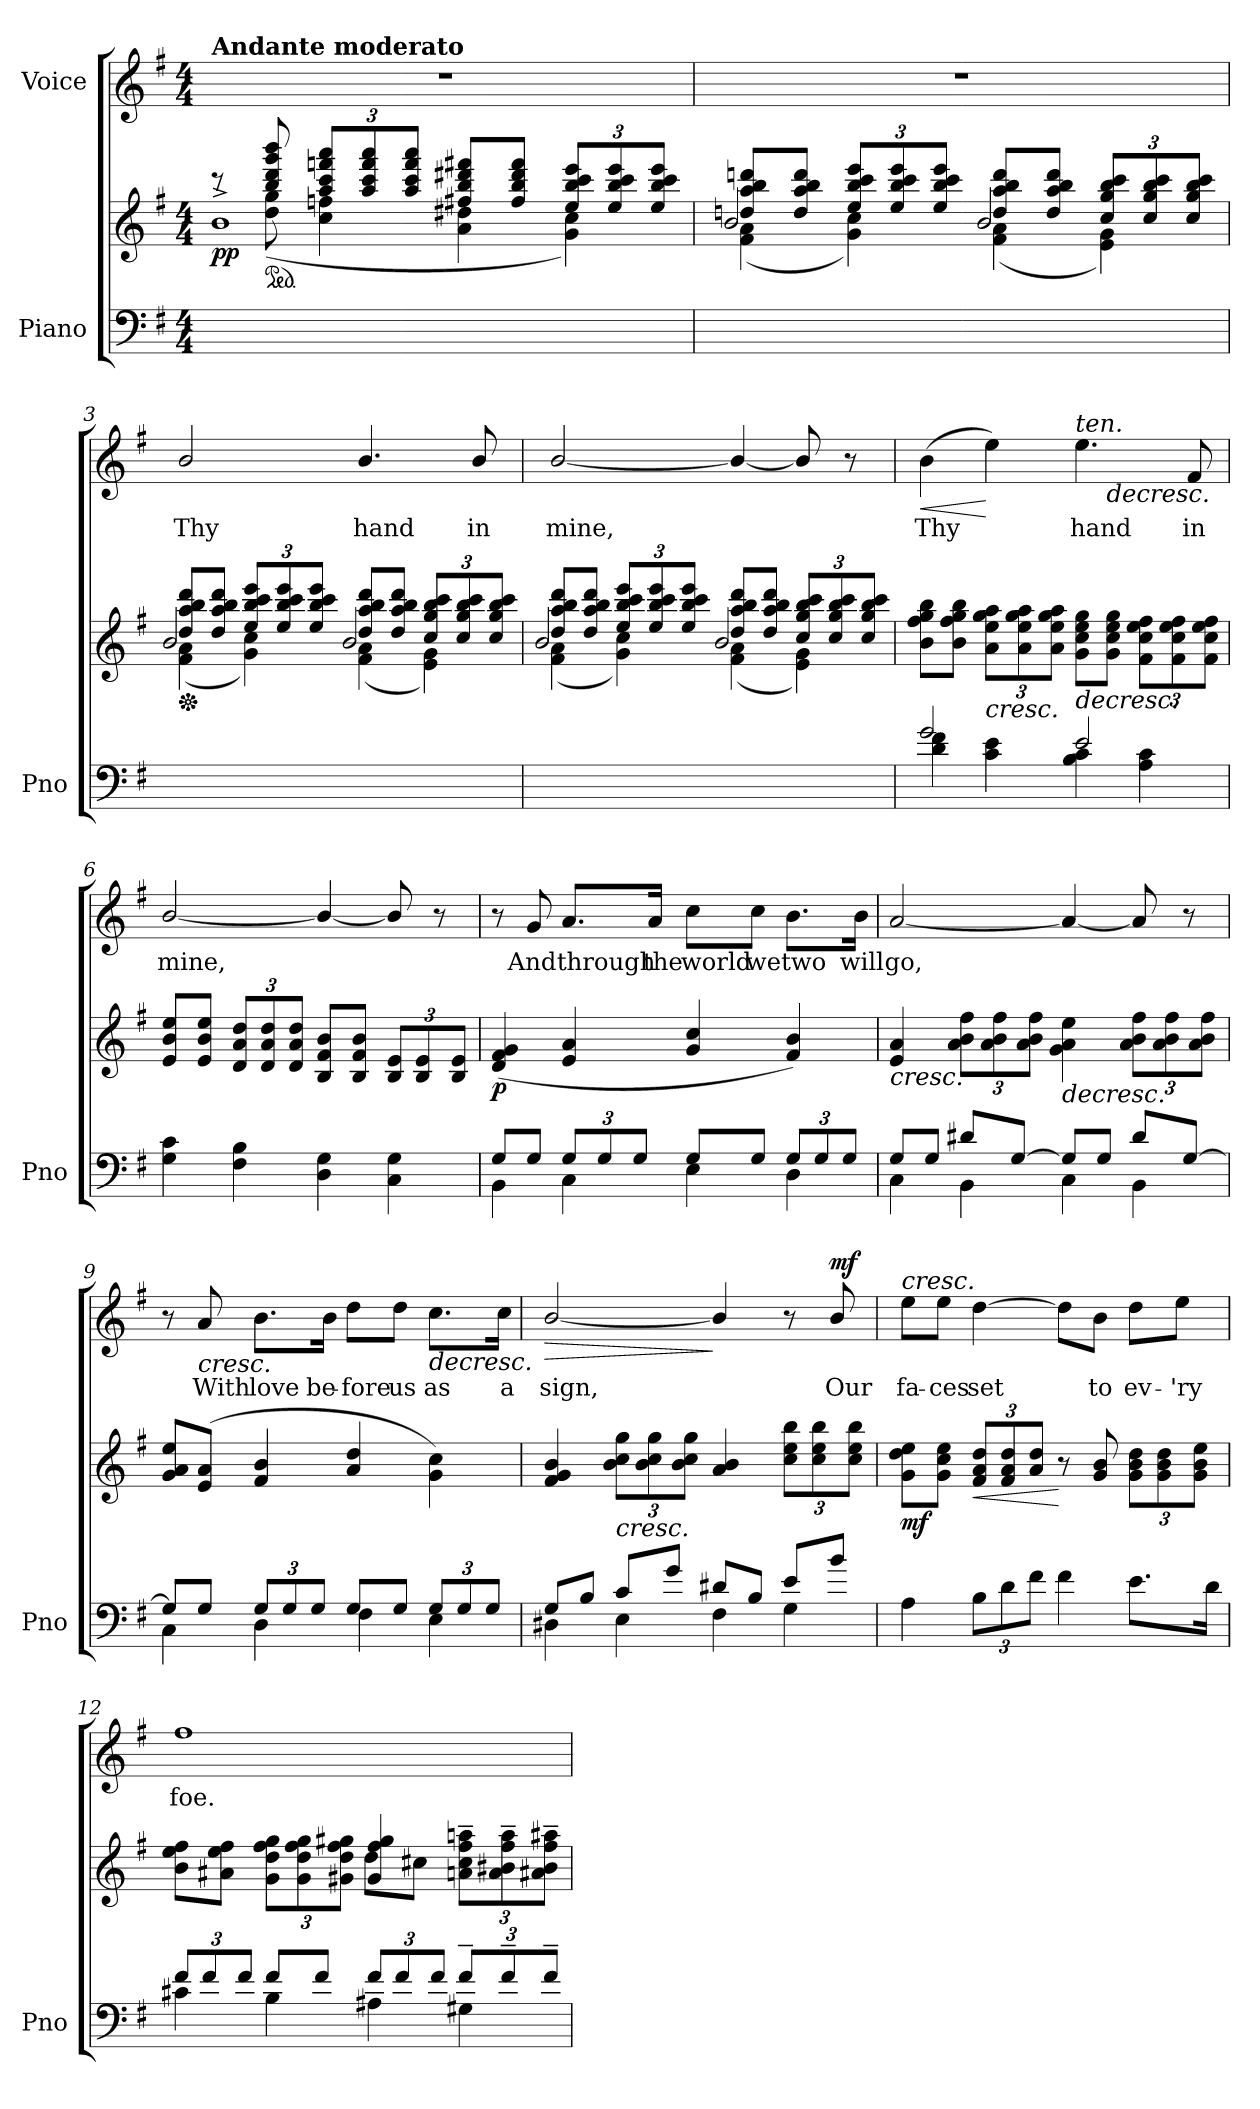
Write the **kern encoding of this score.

**kern	**kern	**dynam	**kern	**text	**dynam
*part2	*part2	*part2	*part1	*part1	*part1
*staff3	*staff2	*staff2/3	*staff1	*staff1	*staff1
*I"Piano	*	*	*I"Voice	*	*
*I'Pno	*	*	*	*	*
*clefF4	*clefG2	*	*clefG2	*	*
*k[f#]	*k[f#]	*	*k[f#]	*	*
*M4/4	*M4/4	*	*M4/4	*	*
=1	=1	=1	=1	=1	=1
*	*^	*	*	*	*
*	*	*^	*	*	*	*
!	!	!	!	!	!LO:TX:a:B:t=Andante moderato	!	!
!	!	!	!	!LO:DY:b	!	!	!
1ryy	8r	8ryy	1b^<	pp	1r	.	.
*	*ped	*	*	*	*	*	*
.	8bb/ 8ddd/ 8ggg/ 8bbb/	(8dd\ 8gg\	.	.	.	.	.
*	*Xbrackettup	*	*	*	*	*	*
.	12aa/ 12ccc/ 12fffn/ 12aaa/L	4cc\ 4ffn\	.	.	.	.	.
.	12aa/ 12ccc/ 12fff/ 12aaa/	.	.	.	.	.	.
.	12aa/ 12ccc/ 12fff/ 12aaa/J	.	.	.	.	.	.
.	8ff#X/ 8bb/ 8ddd#X/ 8fff#X/L	4a\ 4dd#X\	.	.	.	.	.
.	8ff#/ 8bb/ 8ddd#/ 8fff#/J	.	.	.	.	.	.
.	12ee/ 12bb/ 12ccc/ 12eee/L	4g\ 4cc\)	.	.	.	.	.
.	12ee/ 12bb/ 12ccc/ 12eee/	.	.	.	.	.	.
.	12ee/ 12bb/ 12ccc/ 12eee/J	.	.	.	.	.	.
=2	=2	=2	=2	=2	=2	=2	=2
1ryy	8ddn/ 8aa/ 8bb/ 8dddn/L	(4f#\ 4a\	2b/	.	1r	.	.
.	8dd/ 8aa/ 8bb/ 8ddd/J	.	.	.	.	.	.
.	12ee/ 12bb/ 12ccc/ 12eee/L	4g\ 4cc\)	.	.	.	.	.
.	12ee/ 12bb/ 12ccc/ 12eee/	.	.	.	.	.	.
.	12ee/ 12bb/ 12ccc/ 12eee/J	.	.	.	.	.	.
.	8dd/ 8aa/ 8bb/ 8ddd/L	(4f#\ 4a\	2b/	.	.	.	.
.	8dd/ 8aa/ 8bb/ 8ddd/J	.	.	.	.	.	.
.	12cc/ 12gg/ 12bb/ 12ccc/L	4e\ 4g\)	.	.	.	.	.
.	12cc/ 12gg/ 12bb/ 12ccc/	.	.	.	.	.	.
.	12cc/ 12gg/ 12bb/ 12ccc/J	.	.	.	.	.	.
=3	=3	=3	=3	=3	=3	=3	=3
*	*Xped	*	*	*	*	*	*
!	!	!	!	!	!	!	!LO:DY:a
!	!	!	!	!	!	!	!LO:DY:n=1:a
1ryy	8dd/ 8aa/ 8bb/ 8ddd/L	(4f#\ 4a\	2b/	.	2b/	Thy	pp other-dynamics
.	8dd/ 8aa/ 8bb/ 8ddd/J	.	.	.	.	.	.
.	12ee/ 12bb/ 12ccc/ 12eee/L	4g\ 4cc\)	.	.	.	.	.
.	12ee/ 12bb/ 12ccc/ 12eee/	.	.	.	.	.	.
.	12ee/ 12bb/ 12ccc/ 12eee/J	.	.	.	.	.	.
.	8dd/ 8aa/ 8bb/ 8ddd/L	(4f#\ 4a\	2b/	.	4.b/	hand	.
.	8dd/ 8aa/ 8bb/ 8ddd/J	.	.	.	.	.	.
.	12cc/ 12gg/ 12bb/ 12ccc/L	4e\ 4g\)	.	.	.	.	.
.	12cc/ 12gg/ 12bb/ 12ccc/	.	.	.	.	.	.
.	.	.	.	.	8b/	in	.
.	12cc/ 12gg/ 12bb/ 12ccc/J	.	.	.	.	.	.
=4	=4	=4	=4	=4	=4	=4	=4
1ryy	8dd/ 8aa/ 8bb/ 8ddd/L	(4f#\ 4a\	2b/	.	[2b/	mine,	.
.	8dd/ 8aa/ 8bb/ 8ddd/J	.	.	.	.	.	.
.	12ee/ 12bb/ 12ccc/ 12eee/L	4g\ 4cc\)	.	.	.	.	.
.	12ee/ 12bb/ 12ccc/ 12eee/	.	.	.	.	.	.
.	12ee/ 12bb/ 12ccc/ 12eee/J	.	.	.	.	.	.
.	8dd/ 8aa/ 8bb/ 8ddd/L	(4f#\ 4a\	2b/	.	4b/_	.	.
.	8dd/ 8aa/ 8bb/ 8ddd/J	.	.	.	.	.	.
.	12cc/ 12gg/ 12bb/ 12ccc/L	4e\ 4g\)	.	.	8b/]	.	.
.	12cc/ 12gg/ 12bb/ 12ccc/	.	.	.	.	.	.
.	.	.	.	.	8r	.	.
.	12cc/ 12gg/ 12bb/ 12ccc/J	.	.	.	.	.	.
*	*v	*v	*v	*	*	*	*
=5	=5	=5	=5	=5	=5
*^	*	*	*	*	*
!	!	!	!	!	!	!LO:HP:b
*	*	*	*	*^	*	*
2g/	4d\ 4f#\	8b\ 8ff#\ 8gg\ 8bb\L	.	(4b\	2ryy	Thy	<
.	.	8b\ 8ff#\ 8gg\ 8bb\J	.	.	.	.	.
!	!	!	!LO:HP:b	!	!	!	!
.	4c\ 4e\	12a\ 12ee\ 12gg\ 12aa\L	<	4ee\)	.	.	[
.	.	12a\ 12ee\ 12gg\ 12aa\	.	.	.	.	.
.	.	12a\ 12ee\ 12gg\ 12aa\J	.	.	.	.	.
!	!	!	!	!LO:TX:i:t=ten.	!	!	!
!	!	!	!LO:HP:b	!	!	!	!
2e/	4B\ 4c\	8g\ 8cc\ 8ee\ 8gg\L	>	4.ee\	8ryy	hand	.
!	!	!	!	!	!	!	!LO:HP:b
.	.	8g\ 8cc\ 8ee\ 8gg\J	.	.	8ryy	.	>
.	4A\ 4c\	12f#\ 12cc\ 12ee\ 12ff#\L	.	.	4ryy	.	.
.	.	12f#\ 12cc\ 12ee\ 12ff#\	.	.	.	.	.
.	.	.	.	8f#/	.	in	.
.	.	12f#\ 12cc\ 12ee\ 12ff#\J	.	.	.	.	.
*v	*v	*	*	*v	*v	*	*
.	.	[	.	.	.
=6	=6	=6	=6	=6	=6
4G\ 4c\	8e/ 8b/ 8ee/L	.	[2b/	mine,	.
.	8e/ 8b/ 8ee/J	.	.	.	.
4F#\ 4B\	12d/ 12a/ 12dd/L	.	.	.	.
.	12d/ 12a/ 12dd/	.	.	.	.
.	12d/ 12a/ 12dd/J	.	.	.	.
4D\ 4G\	8B/ 8f#/ 8b/L	.	4b/_	.	.
.	8B/ 8f#/ 8b/J	.	.	.	.
4C\ 4G\	12B/ 12e/L	.	8b/]	.	.
.	12B/ 12e/	.	.	.	.
.	.	.	8r	.	.
.	12B/ 12e/J	.	.	.	.
=7	=7	=7	=7	=7	=7
*^	*	*	*	*	*
!	!	!	!LO:DY:b	!	!	!
8G/L	4BB\	(>4d/ 4f#/ 4g/	p	8r	.	.
!	!	!	!	!	!	!LO:DY:a
!	!	!	!	!	!	!LO:DY:n=1:a
8G/J	.	.	.	8g/	And	p other-dynamics
*Xbrackettup	*	*	*	*	*	*
12G/L	4C\	4e/ 4a/	.	8.a/L	through	.
12G/	.	.	.	.	.	.
12G/J	.	.	.	.	.	.
.	.	.	.	16a/Jk	the	.
8G/L	4E\	4g/ 4cc/	.	8cc\L	world	.
8G/J	.	.	.	8cc\J	we	.
12G/L	4D\	4f#/ 4b/)	.	8.b\L	two	.
12G/	.	.	.	.	.	.
12G/J	.	.	.	.	.	.
.	.	.	.	16b\Jk	will	.
=8	=8	=8	=8	=8	=8	=8
!	!	!	!LO:HP:b	!	!	!
8G/L	4C\	4e/ 4a/	<	[2a/	go,	.
8G/J	.	.	.	.	.	.
*	*	*brackettup	*	*	*	*
8d#X/L	4BB\	12a\ 12b\ 12ff#\L	.	.	.	.
.	.	12a\ 12b\ 12ff#\	.	.	.	.
[8G/J	.	.	.	.	.	.
.	.	12a\ 12b\ 12ff#\J	]	.	.	.
!	!	!	!LO:HP:b	!	!	!
8G/L]	4C\	4g\ 4a\ 4ee\	>	4a/_	.	.
8G/J	.	.	.	.	.	.
*	*	*Xbrackettup	*	*	*	*
8d#/L	4BB\	12a\ 12b\ 12ff#\L	.	8a/]	.	.
.	.	12a\ 12b\ 12ff#\	.	.	.	.
[8G/J	.	.	.	8r	.	.
.	.	12a\ 12b\ 12ff#\J	.	.	.	.
*v	*v	*	*	*	*	*
.	.	[	.	.	.
=9	=9	=9	=9	=9	=9
*^	*	*	*	*	*
8G/L]	4C\	8g/ 8a/ 8ee/L	.	8r	.	.
!	!	!	!	!	!	!LO:HP:b
8G/J	.	(8e/ 8a/J	.	8a/	With	<
12G/L	4D\	4f#/ 4b/	.	8.b\L	love	.
12G/	.	.	.	.	.	.
12G/J	.	.	.	.	.	.
.	.	.	.	16b\Jk	be-	.
8G/L	4F#\	4a/ 4dd/	.	8dd\L	-fore	.
8G/J	.	.	.	8dd\J	us	.
!	!	!	!	!	!	!LO:HP:n=1:b
12G/L	4E\	4g\ 4cc\)	.	8.cc\L	as	] >
12G/	.	.	.	.	.	.
12G/J	.	.	.	.	.	.
.	.	.	.	16cc\Jk	a	.
*v	*v	*	*	*	*	*
.	.	.	.	.	[
=10	=10	=10	=10	=10	=10
*^	*	*	*	*	*
!	!	!	!	!	!	!LO:HP:b
8G/L	4D#X\	4f#/ 4g/ 4b/	.	[2b/	sign,	>
8B/J	.	.	.	.	.	.
!	!	!	!LO:HP:b	!	!	!
8c/L	4E\	12b\ 12cc\ 12gg\L	<	.	.	.
.	.	12b\ 12cc\ 12gg\	.	.	.	.
8g/J	.	.	.	.	.	.
.	.	12b\ 12cc\ 12gg\J	.	.	.	.
8d#X/L	4F#\	4a/ 4b/	.	4b/]	.	]
8B/J	.	.	.	.	.	.
8e/L	4G\	12cc\ 12ee\ 12bb\L	.	8r	.	.
.	.	12cc\ 12ee\ 12bb\	]	.	.	.
!	!	!	!	!	!	!LO:DY:a
8b/J	.	.	.	8b/	Our	mf
.	.	12cc\ 12ee\ 12bb\J	.	.	.	.
*v	*v	*	*	*	*	*
=11	=11	=11	=11	=11	=11
!	!	!	!LO:TX:a:i:t=cresc.	!	!
!	!	!LO:DY:b	!	!	!
4A\	8g\ 8dd\ 8ee\L	mf	8ee\L	fa-	.
.	8g\ 8cc\ 8ee\J	.	8ee\J	-ces	.
!	!	!LO:HP:b	!	!	!
12B\L	12f#/ 12a/ 12dd/L	<	[4dd\	set	.
12d\	12f#/ 12a/ 12dd/	.	.	.	.
12f#\J	12a/ 12dd/J	.	.	.	.
4f#\	8r	[	8dd\L]	.	.
.	8g/ 8b/	.	8b\J	to	.
8.e\L	12g\ 12b\ 12dd\L	.	8dd\L	ev-	.
.	12g\ 12b\ 12dd\	.	.	.	.
.	.	.	8ee\J	-'ry	.
.	12g\ 12b\ 12ee\J	.	.	.	.
16d\Jk	.	.	.	.	.
=12	=12	=12	=12	=12	=12
*^	*^	*	*	*	*
12f#/L	4c#X\	2ryy	8b\ 8ee\ 8ff#\L	.	1ff#	foe.	.
12f#/	.	.	.	.	.	.	.
.	.	.	8a#X\ 8ee\ 8ff#\J	.	.	.	.
12f#/J	.	.	.	.	.	.	.
8f#/L	4B\	.	12g\ 12dd\ 12ff#\ 12gg\L	.	.	.	.
.	.	.	12g\ 12dd\ 12ff#\ 12gg\	.	.	.	.
8f#/J	.	.	.	.	.	.	.
.	.	.	12g#X\ 12dd\ 12ff#\ 12gg#X\J	.	.	.	.
12f#/L	4A#X\	4g#/ 4ff#/ 4gg#/	8dd\L	.	.	.	.
12f#/	.	.	.	.	.	.	.
.	.	.	8cc#X\J	.	.	.	.
12f#/J	.	.	.	.	.	.	.
12f#~/L	4G#X\	4ryy	12an\~> 12cc#\~> 12ff#\~> 12aan\~>L	.	.	.	.
12f#~/	.	.	12a\~> 12b#X\~> 12ff#\~> 12aa\~>	.	.	.	.
12f#~/J	.	.	12a#X\~> 12b#\~> 12ff#\~> 12aa#X\~>J	.	.	.	.
*v	*v	*	*	*	*	*	*
*	*v	*v	*	*	*	*
.	.	[	.	.	]
=	=	=	=	=	=
*-	*-	*-	*-	*-	*-
